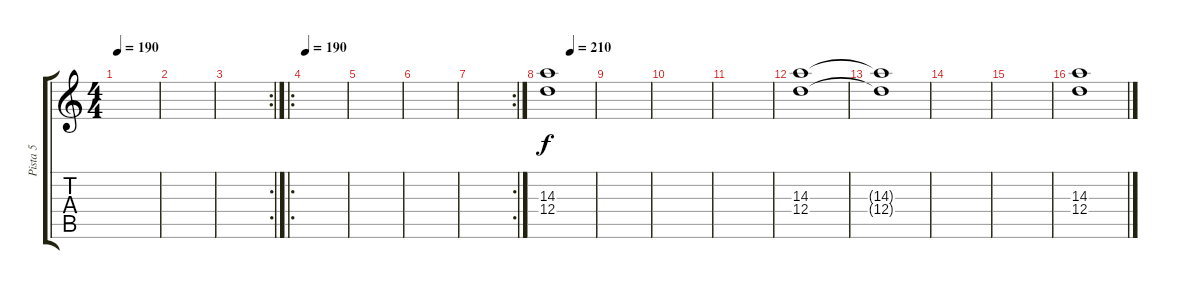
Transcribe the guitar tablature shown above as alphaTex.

\track ("Pista 5" "Pista 5") {instrument distortionguitar}
\staff {score tabs}
\tuning (E4 B3 G3 D3 A2 E2) {hide}
\ts (4 4)
\tempo 190
\clef g2
\ks c
|
|
\rc 2
|
\ro
\tempo 170
\tempo 190
|
|
|
\rc 2
|
\tempo (210 0.5)
(14.3 12.4).1 |
|
|
|
(14.3 12.4).1 |
(14.3{t} 12.4{t}).1 |
|
|
(14.3 12.4).1
